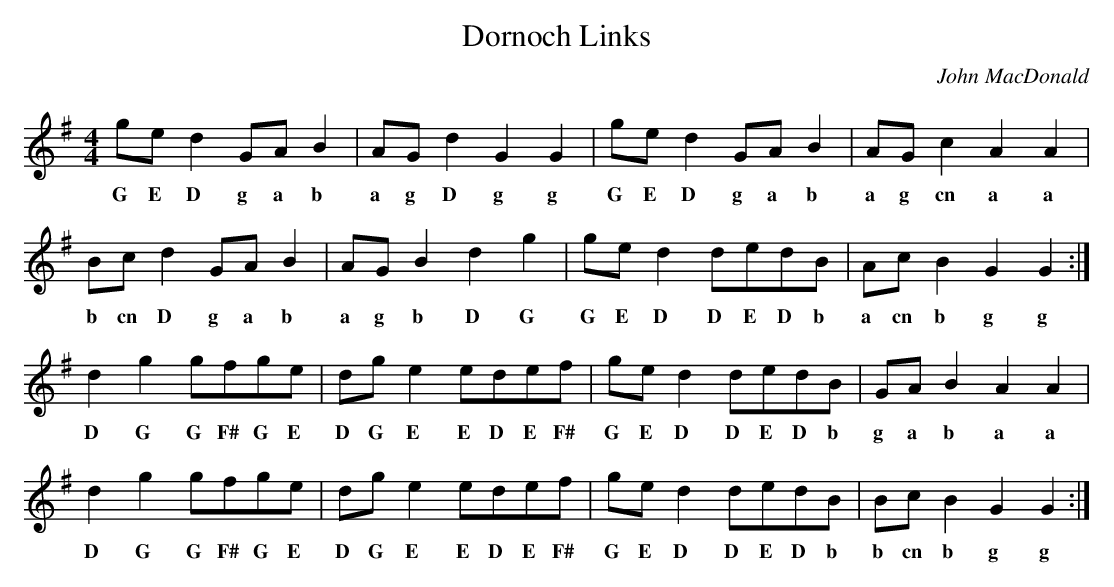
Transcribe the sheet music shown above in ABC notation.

X:1
T: Dornoch Links
C: John MacDonald
M: 4/4
L: 1/8
K: Gmaj
ge d2 GA B2|AG d2 G2G2|ge d2 GA B2 | AG c2 A2 A2 |
w:G E D g a b a g D g g G E D g a b a g cn a a
Bc d2 GA B2 | AG B2 d2 g2 | ge d2 dedB | Ac B2 G2 G2 :|
w:b cn D g a b a g b D G G E D D E D b a cn b g g
d2 g2 gfge | dg e2 edef | ge d2 dedB | GA B2 A2 A2 |
w:D G G F# G E D G E E D E F# G E D D E D b g a b a a f
d2 g2 gfge | dg e2 edef | ge d2 dedB | Bc B2 G2 G2 :|
w:D G G F# G E D G E E D E F# G E D D E D b b cn b g g
